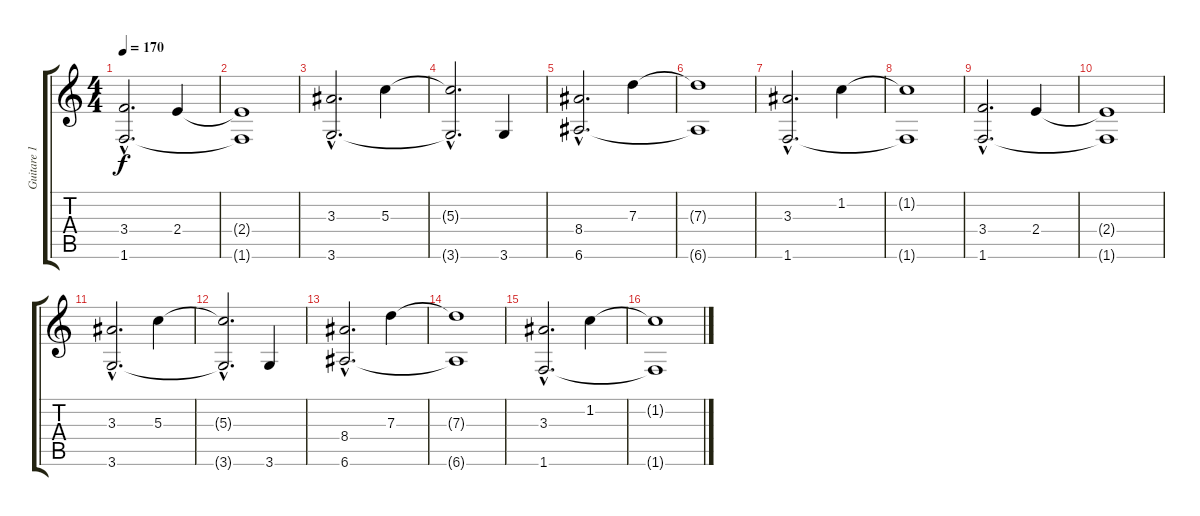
\track ("Guitare 1" "Guitare 1") {instrument acousticguitarsteel}
\staff {score tabs}
\tuning (E4 B3 G3 D3 A2 E2) {hide}
\ts (4 4)
\tempo 170
\clef g2
\ks c
(3.4{hac} 1.6{hac}).2{d dy f} 2.4.4 |
(2.4{t} 1.6{t}).1 |
(3.3{hac} 3.6{hac}).2{d} 5.3.4 |
(5.3{hac t} 3.6{hac t}).2{d} 3.6.4 |
(8.4{hac} 6.6{hac}).2{d} 7.3.4 |
(7.3{t} 6.6{t}).1 |
(3.3{hac} 1.6{hac}).2{d} 1.2.4 |
(1.2{t} 1.6{t}).1 |
(3.4{hac} 1.6{hac}).2{d} 2.4.4 |
(2.4{t} 1.6{t}).1 |
(3.3{hac} 3.6{hac}).2{d} 5.3.4 |
(5.3{hac t} 3.6{hac t}).2{d} 3.6.4 |
(8.4{hac} 6.6{hac}).2{d} 7.3.4 |
(7.3{t} 6.6{t}).1 |
(3.3{hac} 1.6{hac}).2{d} 1.2.4 |
(1.2{t} 1.6{t}).1
